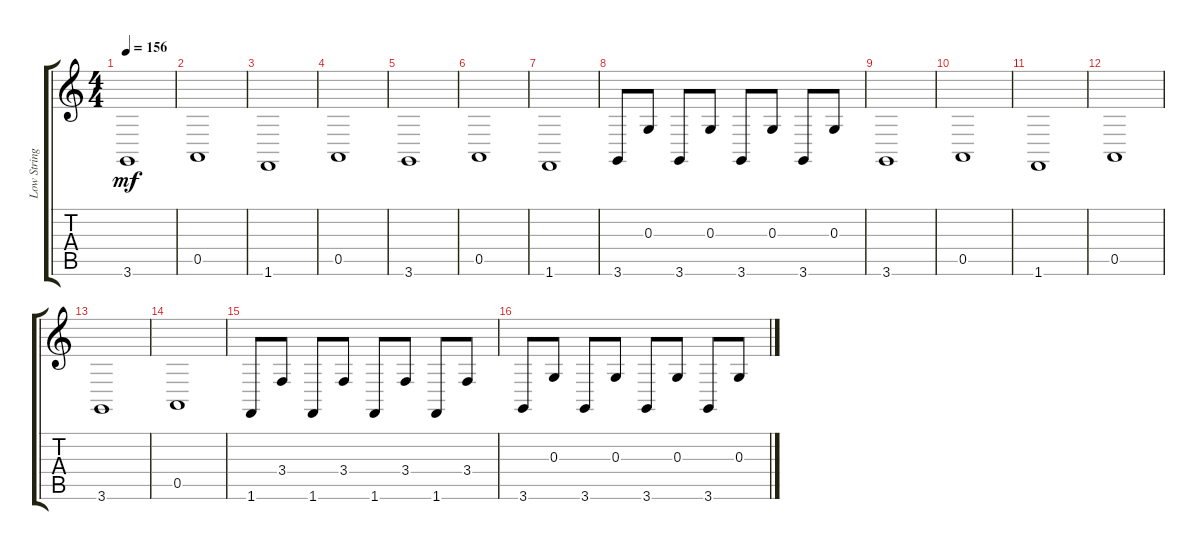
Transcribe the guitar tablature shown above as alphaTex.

\track ("Low Strings" "Low String") {instrument stringensemble1}
\staff {score tabs}
\tuning (E4 B3 G3 D3 A2 E2) {hide}
\ts (4 4)
\tempo 156
\clef g2
\ks c
3.6.1{dy mf} |
0.5.1 |
1.6.1 |
0.5.1 |
3.6.1 |
0.5.1 |
1.6.1 |
3.6.8 0.3.8 3.6.8 0.3.8 3.6.8 0.3.8 3.6.8 0.3.8 |
3.6.1 |
0.5.1 |
1.6.1 |
0.5.1 |
3.6.1 |
0.5.1 |
1.6.8 3.4.8 1.6.8 3.4.8 1.6.8 3.4.8 1.6.8 3.4.8 |
3.6.8 0.3.8 3.6.8 0.3.8 3.6.8 0.3.8 3.6.8 0.3.8
